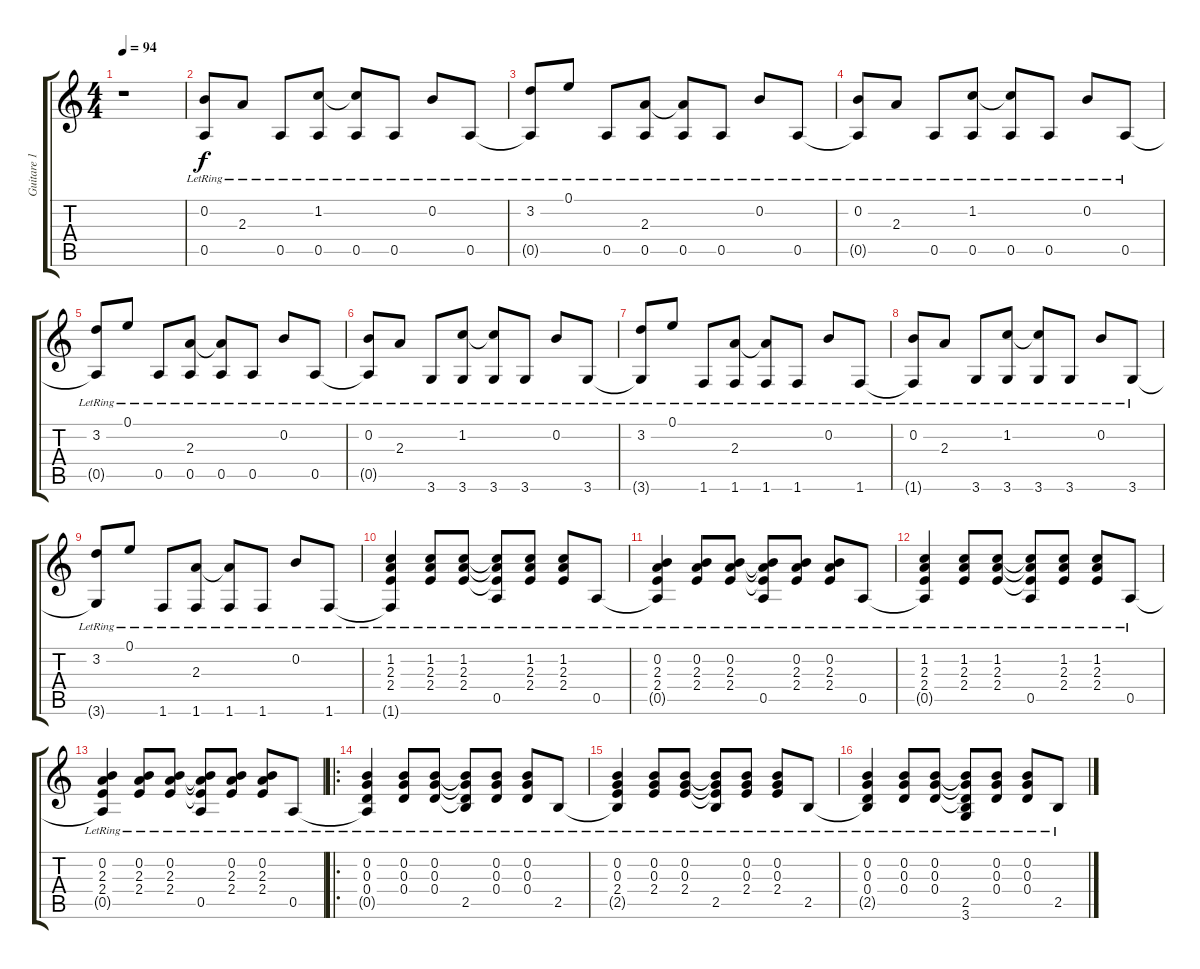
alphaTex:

\track ("Guitare 1" "Guitare 1") {instrument acousticguitarnylon}
\staff {score tabs}
\tuning (E4 B3 G3 D3 A2 E2) {hide}
\ts (4 4)
\tempo 94
\clef g2
\ks c
r.1{dy f instrument acousticguitarnylon} |
(0.2{lr} 0.5{lr}).8 2.3{lr}.8 0.5{lr}.8 (1.2{lr} 0.5{lr}).8 (1.2{t} 0.5{lr}).8 0.5{lr}.8 0.2{lr}.8 0.5{lr}.8 |
(3.2{lr} 0.5{t}).8 0.1{lr}.8 0.5{lr}.8 (2.3{lr} 0.5{lr}).8 (2.3{t} 0.5{lr}).8 0.5{lr}.8 0.2{lr}.8 0.5{lr}.8 |
(0.2{lr} 0.5{t}).8 2.3{lr}.8 0.5{lr}.8 (1.2{lr} 0.5{lr}).8 (1.2{t} 0.5{lr}).8 0.5{lr}.8 0.2{lr}.8 0.5{lr}.8 |
(3.2{lr} 0.5{t}).8 0.1{lr}.8 0.5{lr}.8 (2.3{lr} 0.5{lr}).8 (2.3{t} 0.5{lr}).8 0.5{lr}.8 0.2{lr}.8 0.5{lr}.8 |
(0.2{lr} 0.5{t}).8 2.3{lr}.8 3.6{lr}.8 (1.2{lr} 3.6{lr}).8 (1.2{t} 3.6{lr}).8 3.6{lr}.8 0.2{lr}.8 3.6{lr}.8 |
(3.2{lr} 3.6{t}).8 0.1{lr}.8 1.6{lr}.8 (2.3{lr} 1.6{lr}).8 (2.3{t} 1.6{lr}).8 1.6{lr}.8 0.2{lr}.8 1.6{lr}.8 |
(0.2{lr} 1.6{t}).8 2.3{lr}.8 3.6{lr}.8 (1.2{lr} 3.6{lr}).8 (1.2{t} 3.6{lr}).8 3.6{lr}.8 0.2{lr}.8 3.6{lr}.8 |
(3.2{lr} 3.6{t}).8 0.1{lr}.8 1.6{lr}.8 (2.3{lr} 1.6{lr}).8 (2.3{t} 1.6{lr}).8 1.6{lr}.8 0.2{lr}.8 1.6{lr}.8 |
(1.2{lr} 2.3{lr} 2.4{lr} 1.6{t}).4 (1.2{lr} 2.3{lr} 2.4{lr}).8 (1.2{lr} 2.3{lr} 2.4{lr}).8 (1.2{t} 2.3{t} 2.4{t} 0.5{lr}).8 (1.2{lr} 2.3{lr} 2.4{lr}).8 (1.2{lr} 2.3{lr} 2.4{lr}).8 0.5{lr}.8 |
(0.2{lr} 2.3{lr} 2.4{lr} 0.5{t}).4 (0.2{lr} 2.3{lr} 2.4{lr}).8 (0.2{lr} 2.3{lr} 2.4{lr}).8 (0.2{t} 2.3{t} 2.4{t} 0.5{lr}).8 (0.2{lr} 2.3{lr} 2.4{lr}).8 (0.2{lr} 2.3{lr} 2.4{lr}).8 0.5{lr}.8 |
(1.2{lr} 2.3{lr} 2.4{lr} 0.5{t}).4 (1.2{lr} 2.3{lr} 2.4{lr}).8 (1.2{lr} 2.3{lr} 2.4{lr}).8 (1.2{t} 2.3{t} 2.4{t} 0.5{lr}).8 (1.2{lr} 2.3{lr} 2.4{lr}).8 (1.2{lr} 2.3{lr} 2.4{lr}).8 0.5{lr}.8 |
(0.2{lr} 2.3{lr} 2.4{lr} 0.5{t}).4 (0.2{lr} 2.3{lr} 2.4{lr}).8 (0.2{lr} 2.3{lr} 2.4{lr}).8 (0.2{t} 2.3{t} 2.4{t} 0.5{lr}).8 (0.2{lr} 2.3{lr} 2.4{lr}).8 (0.2{lr} 2.3{lr} 2.4{lr}).8 0.5{lr}.8 |
\ro
(0.2{lr} 0.3{lr} 0.4{lr} 0.5{t}).4 (0.2{lr} 0.3{lr} 0.4{lr}).8 (0.2{lr} 0.3{lr} 0.4{lr}).8 (0.2{t} 0.3{t} 0.4{t} 2.5{lr}).8 (0.2{lr} 0.3{lr} 0.4{lr}).8 (0.2{lr} 0.3{lr} 0.4{lr}).8 2.5{lr}.8 |
(0.2{lr} 0.3{lr} 2.4{lr} 2.5{t}).4 (0.2{lr} 0.3{lr} 2.4{lr}).8 (0.2{lr} 0.3{lr} 2.4{lr}).8 (0.2{t} 0.3{t} 2.4{t} 2.5{lr}).8 (0.2{lr} 0.3{lr} 2.4{lr}).8 (0.2{lr} 0.3{lr} 2.4{lr}).8 2.5{lr}.8 |
(0.2{lr} 0.3{lr} 0.4{lr} 2.5{t}).4 (0.2{lr} 0.3{lr} 0.4{lr}).8 (0.2{lr} 0.3{lr} 0.4{lr}).8 (0.2{t} 0.3{t} 0.4{t} 2.5{lr} 3.6).8 (0.2{lr} 0.3{lr} 0.4{lr}).8 (0.2{lr} 0.3{lr} 0.4{lr}).8 2.5{lr}.8
